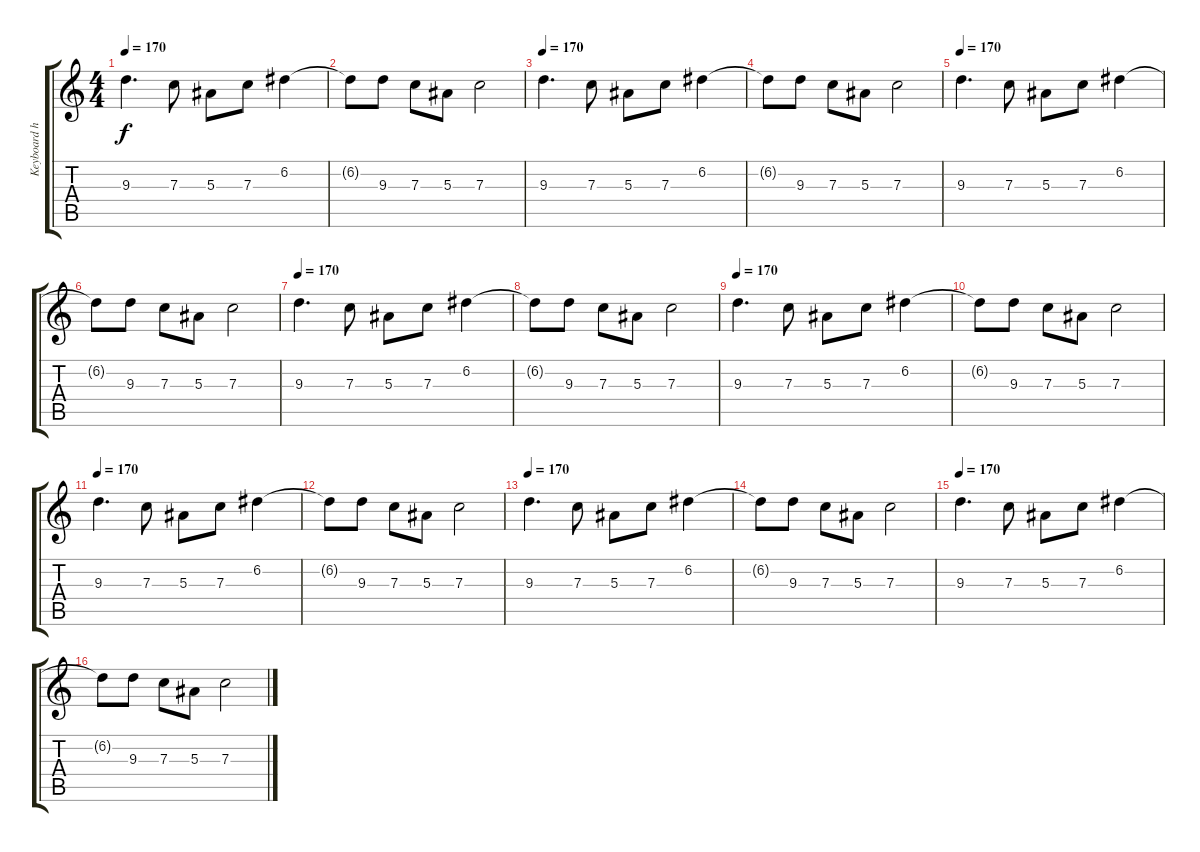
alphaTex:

\track ("Keyboard hight" "Keyboard h") {instrument acousticgrandpiano}
\staff {score tabs}
\tuning (D5 A4 F4 C4 G3 D3) {hide}
\ts (4 4)
\tempo 170
\clef g2
\ks c
9.3.4{d dy f} 7.3.8 5.3.8 7.3.8 6.2.4 |
6.2{t}.8 9.3.8 7.3.8 5.3.8 7.3.2 |
\tempo 170
9.3.4{d} 7.3.8 5.3.8 7.3.8 6.2.4 |
6.2{t}.8 9.3.8 7.3.8 5.3.8 7.3.2 |
\tempo 170
9.3.4{d} 7.3.8 5.3.8 7.3.8 6.2.4 |
6.2{t}.8 9.3.8 7.3.8 5.3.8 7.3.2 |
\tempo 170
9.3.4{d} 7.3.8 5.3.8 7.3.8 6.2.4 |
6.2{t}.8 9.3.8 7.3.8 5.3.8 7.3.2 |
\tempo 170
9.3.4{d} 7.3.8 5.3.8 7.3.8 6.2.4 |
6.2{t}.8 9.3.8 7.3.8 5.3.8 7.3.2 |
\tempo 170
9.3.4{d} 7.3.8 5.3.8 7.3.8 6.2.4 |
6.2{t}.8 9.3.8 7.3.8 5.3.8 7.3.2 |
\tempo 170
9.3.4{d} 7.3.8 5.3.8 7.3.8 6.2.4 |
6.2{t}.8 9.3.8 7.3.8 5.3.8 7.3.2 |
\tempo 170
9.3.4{d} 7.3.8 5.3.8 7.3.8 6.2.4 |
6.2{t}.8 9.3.8 7.3.8 5.3.8 7.3.2
